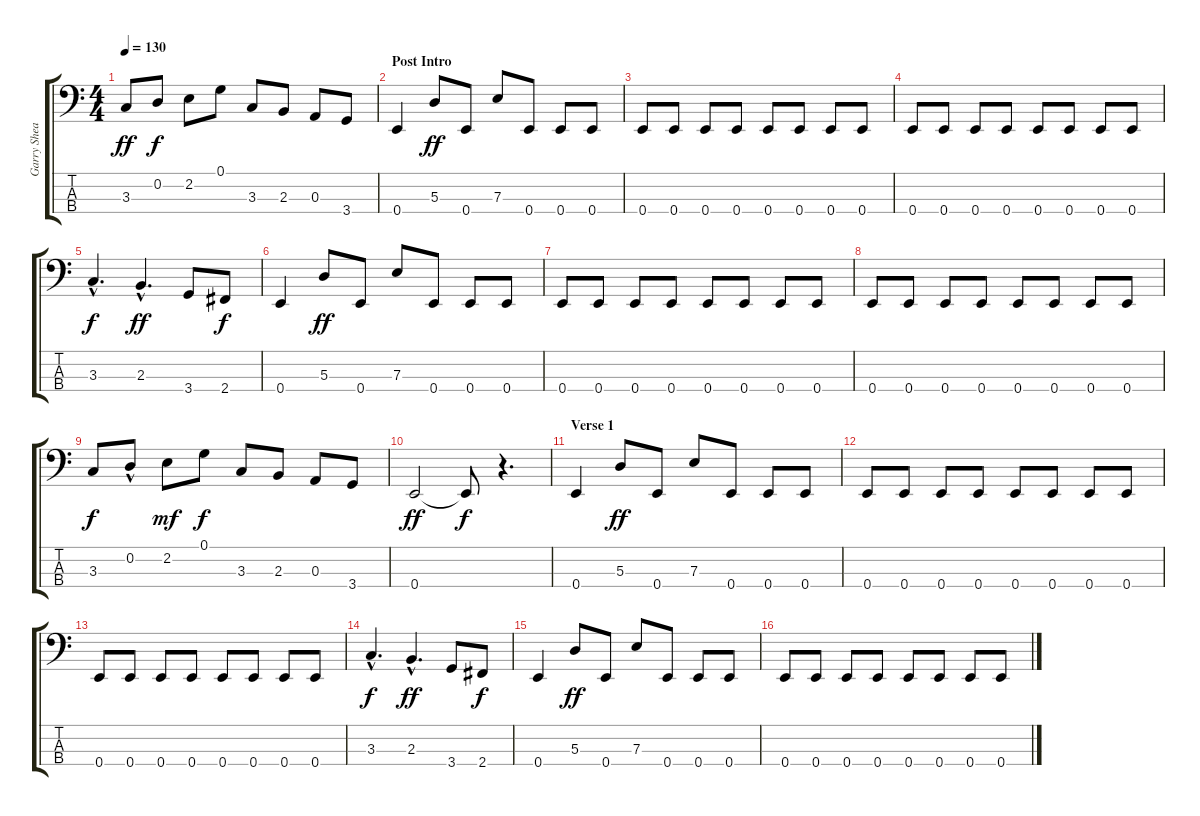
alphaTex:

\track ("Garry Shea" "Garry Shea") {instrument electricbasspick}
\staff {score tabs}
\tuning (G2 D2 A1 E1) {hide}
\ts (4 4)
\tempo 130
\clef f4
\ks c
3.3.8{dy ff instrument electricbasspick} 0.2.8{dy f} 2.2.8 0.1.8 3.3.8 2.3.8 0.3.8 3.4.8 |
\section ("" "Post Intro")
0.4.4 5.3.8{dy ff} 0.4.8 7.3.8 0.4.8 0.4.8 0.4.8 |
0.4.8 0.4.8 0.4.8 0.4.8 0.4.8 0.4.8 0.4.8 0.4.8 |
0.4.8 0.4.8 0.4.8 0.4.8 0.4.8 0.4.8 0.4.8 0.4.8 |
3.3{hac}.4{d dy f} 2.3{hac}.4{d dy ff} 3.4.8 2.4.8{dy f} |
0.4.4 5.3.8{dy ff} 0.4.8 7.3.8 0.4.8 0.4.8 0.4.8 |
0.4.8 0.4.8 0.4.8 0.4.8 0.4.8 0.4.8 0.4.8 0.4.8 |
0.4.8 0.4.8 0.4.8 0.4.8 0.4.8 0.4.8 0.4.8 0.4.8 |
3.3.8{dy f} 0.2{hac}.8 2.2.8{dy mf} 0.1.8{dy f} 3.3.8 2.3.8 0.3.8 3.4.8 |
0.4.2{dy ff} 0.4{t}.8{dy f} r.4{d} |
\section ("" "Verse 1")
0.4.4 5.3.8{dy ff} 0.4.8 7.3.8 0.4.8 0.4.8 0.4.8 |
0.4.8 0.4.8 0.4.8 0.4.8 0.4.8 0.4.8 0.4.8 0.4.8 |
0.4.8 0.4.8 0.4.8 0.4.8 0.4.8 0.4.8 0.4.8 0.4.8 |
3.3{hac}.4{d dy f} 2.3{hac}.4{d dy ff} 3.4.8 2.4.8{dy f} |
0.4.4 5.3.8{dy ff} 0.4.8 7.3.8 0.4.8 0.4.8 0.4.8 |
0.4.8 0.4.8 0.4.8 0.4.8 0.4.8 0.4.8 0.4.8 0.4.8
